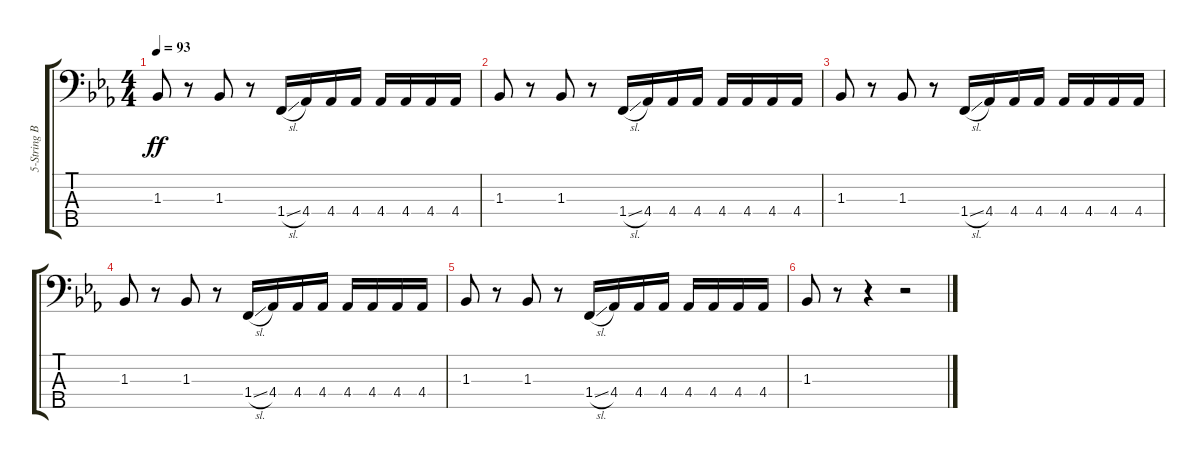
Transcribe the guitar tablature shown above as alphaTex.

\track ("5-String Bass" "5-String B") {instrument electricbassfinger}
\staff {score tabs}
\tuning (G2 D2 A1 E1 B0) {hide}
\ts (4 4)
\tempo 93
\clef f4
\ks eb
1.3.8{dy ff} r.8 1.3.8 r.8 1.4{sl}.16 4.4.16 4.4.16 4.4.16 4.4.16 4.4.16 4.4.16 4.4.16 |
1.3.8 r.8 1.3.8 r.8 1.4{sl}.16 4.4.16 4.4.16 4.4.16 4.4.16 4.4.16 4.4.16 4.4.16 |
1.3.8 r.8 1.3.8 r.8 1.4{sl}.16 4.4.16 4.4.16 4.4.16 4.4.16 4.4.16 4.4.16 4.4.16 |
1.3.8 r.8 1.3.8 r.8 1.4{sl}.16 4.4.16 4.4.16 4.4.16 4.4.16 4.4.16 4.4.16 4.4.16 |
1.3.8 r.8 1.3.8 r.8 1.4{sl}.16 4.4.16 4.4.16 4.4.16 4.4.16 4.4.16 4.4.16 4.4.16 |
1.3.8 r.8 r.4 r.2
